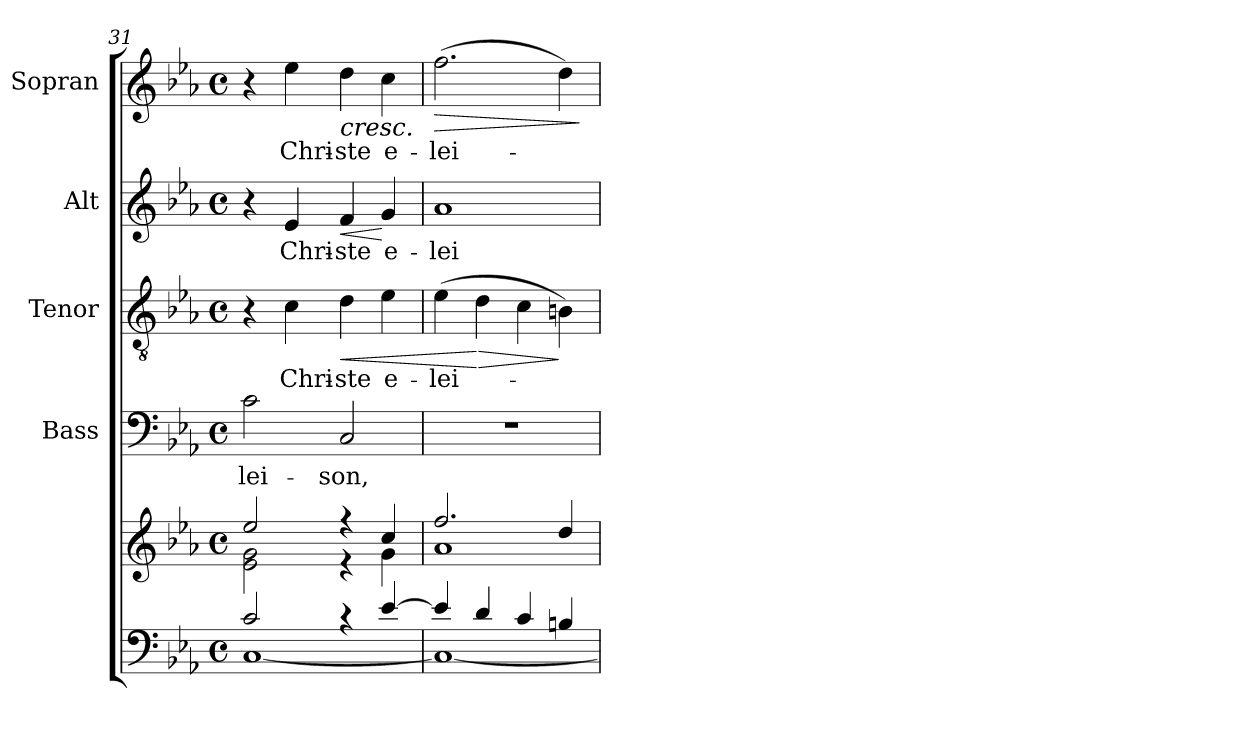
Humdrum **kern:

**kern	**kern	**kern	**text	**kern	**text	**dynam	**kern	**text	**dynam	**kern	**text	**dynam
*part5	*part5	*part4	*part4	*part3	*part3	*part3	*part2	*part2	*part2	*part1	*part1	*part1
*staff6	*staff5	*staff4	*staff4	*staff3	*staff3	*staff3	*staff2	*staff2	*staff2	*staff1	*staff1	*staff1
*	*	*I"Bass	*	*I"Tenor	*	*	*I"Alt	*	*	*I"Sopran	*	*
*	*	*I'B.	*	*I'T.	*	*	*I'A.	*	*	*I'S.	*	*
*clefF4	*clefG2	*clefF4	*	*clefGv2	*	*	*clefG2	*	*	*clefG2	*	*
*k[b-e-a-]	*k[b-e-a-]	*k[b-e-a-]	*	*k[b-e-a-]	*	*	*k[b-e-a-]	*	*	*k[b-e-a-]	*	*
*E-:	*E-:	*E-:	*	*E-:	*	*	*E-:	*	*	*E-:	*	*
*M4/4	*M4/4	*M4/4	*	*M4/4	*	*	*M4/4	*	*	*M4/4	*	*
*met(c)	*met(c)	*met(c)	*	*met(c)	*	*	*met(c)	*	*	*met(c)	*	*
=31	=31	=31	=31	=31	=31	=31	=31	=31	=31	=31	=31	=31
*^	*^	*	*	*	*	*	*	*	*	*	*	*
!	!	!	!	!	!LO:LY:b	!	!	!	!	!	!	!	!	!
2c/	[<1C	2ee-/	2e-\ 2g\	2c\	-lei-	4r	.	.	4r	.	.	4r	.	.
!	!	!	!	!	!	!	!LO:LY:b	!	!	!LO:LY:b	!	!	!LO:LY:b	!
.	.	.	.	.	.	4c\	Chri-	.	4e-/	Chri-	.	4ee-\	Chri-	.
!	!	!	!	!	!LO:LY:b	!	!LO:LY:b	!LO:HP:b	!	!LO:LY:b	!LO:HP:b	!	!LO:LY:b	!LO:HP:b
4rc	.	4r	4r	2C/	-son,	4d\	-ste	<	4f/	-ste	<	4dd\	-ste	<
!	!	!	!	!	!	!	!LO:LY:b	!	!	!LO:LY:b	!	!	!LO:LY:b	!
[>4e-/	.	4cc/	4g\	.	.	4e-\	e-	.	4g/	e-	[	4cc\	e-	.
=32	=32	=32	=32	=32	=32	=32	=32	=32	=32	=32	=32	=32	=32	=32
!	!	!	!	!	!	!	!LO:LY:b	!	!	!LO:LY:b	!	!	!LO:LY:b	!LO:HP:b
4e-/]	1C_	2.ff/	1a-	1r	.	(>4e-\	-lei-	.	1a-	-lei-	.	(>2.ff\	-lei-	>
!	!	!	!	!	!	!	!	!LO:HP:n=1:b	!	!	!	!	!	!
4d/	.	.	.	.	.	4d\	.	[ >	.	.	.	.	.	.
4c/	.	.	.	.	.	4c\	.	.	.	.	.	.	.	.
4Bn/	.	4dd/	.	.	.	4Bn\)	.	]	.	.	.	4dd\)	.	[
*v	*v	*	*	*	*	*	*	*	*	*	*	*	*	*
*	*v	*v	*	*	*	*	*	*	*	*	*	*	*
.	.	.	.	.	.	.	.	.	.	.	.	]
=	=	=	=	=	=	=	=	=	=	=	=	=
*-	*-	*-	*-	*-	*-	*-	*-	*-	*-	*-	*-	*-
